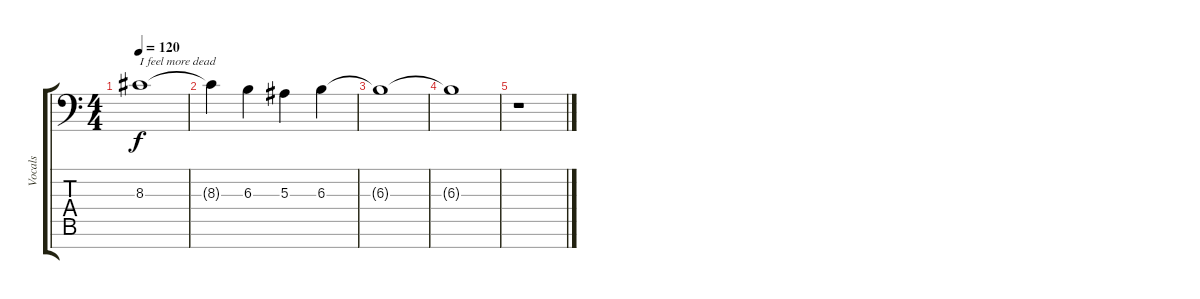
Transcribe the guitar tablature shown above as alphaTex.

\track ("Vocals" "Vocals") {instrument lead6voice}
\staff {score tabs}
\tuning (D4 A3 F3 C3 G2 D2 A1) {hide}
\ts (4 4)
\tempo 120
\clef f4
\ks c
8.3.1{txt "I feel more dead " dy f} |
8.3{t}.4 6.3.4 5.3.4 6.3.4 |
6.3{t}.1 |
6.3{t}.1{volume 0} |
r.1
